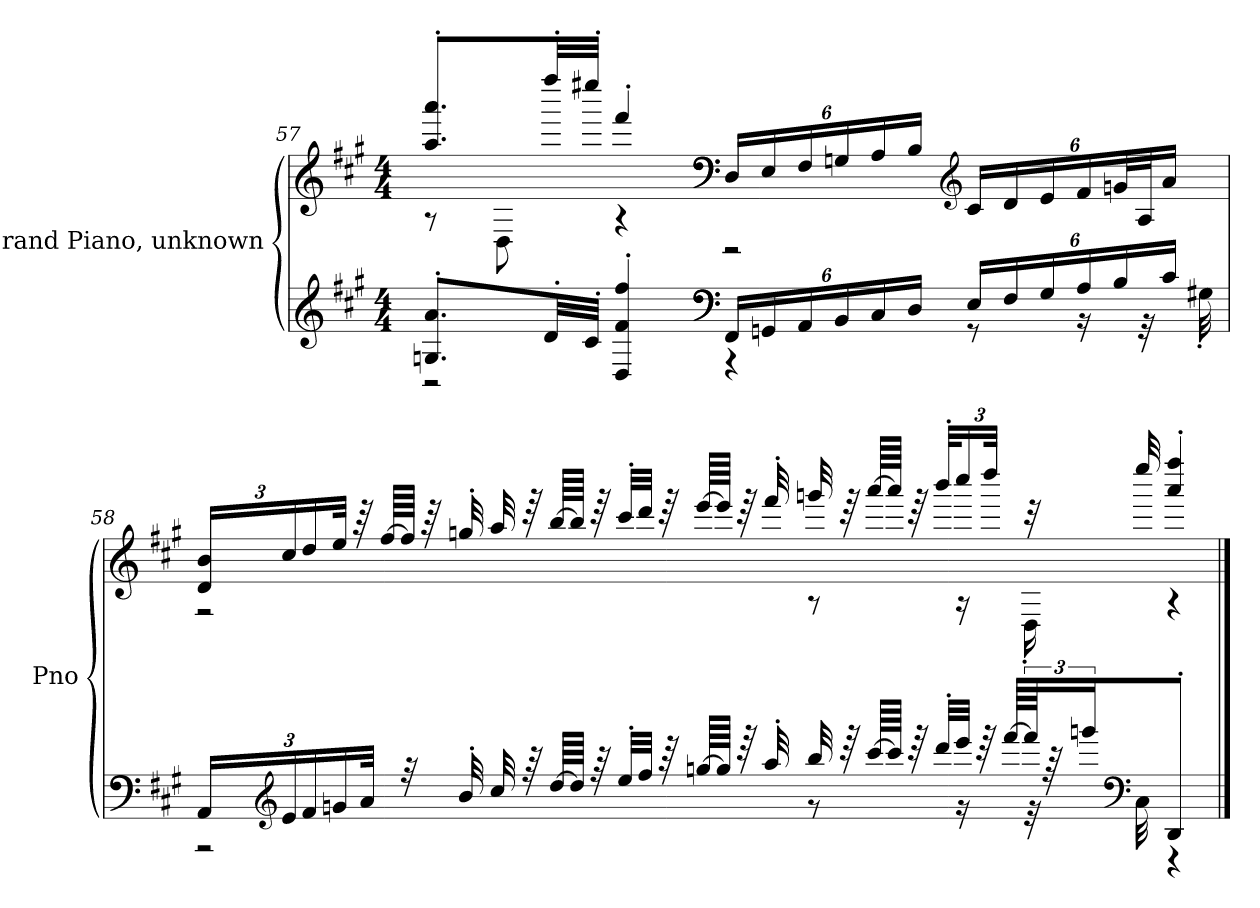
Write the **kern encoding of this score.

**kern	**kern
*part1	*part1
*staff2	*staff1
*I"Grand Piano, unknown	*
*I'Pno	*
!!LO:LB:g=z
*clefG2	*clefG2
*k[f#c#g#]	*k[f#c#g#]
*M4/4	*M4/4
=57	=57
*^	*^
8.Gn/' 8.a/'L	2r	8.aa/' 8.aaa/'L	8r
.	.	.	8D\
32d'/LL	.	32ffff#'/LL	.
32c#'/JJJ	.	32eeee#X'/JJJ	.
4D/' 4f#/' 4ff#/'	.	4fff#'/	4r
*clefF4	*	*clefF4	*
*Xbrackettup	*	*Xbrackettup	*
24FF#/LL	4r	24D/LL	2r
24GGn/	.	24E/	.
24AA/	.	24F#/	.
24BB/	.	24Gn/	.
24C#/	.	24A/	.
24D/JJ	.	24B/JJ	.
*	*	*clefG2	*
24E/LL	8r	24c#/LL	.
24F#/	.	24d/	.
24G/	.	24e/	.
24A/	16r	24f#/	.
24B/	.	48gn/L	.
.	32r	48A/J	.
24c#/JJ	.	24a/JJ	.
.	32G#X'\	.	.
!!LO:LB:g=z	!!
=58	=58	=58	=58
24AA/LL	2r	24d/ 24b/LL	2r
*clefG2	*	*	*
24e/	.	24cc#/	.
24f#/	.	24dd/	.
24gn/	.	32ee/JJk	.
.	.	64r	.
48a/JJk	.	.	.
.	.	[64ff#/LLLL	.
32r	.	64ff#/JJJJ]	.
.	.	64r	.
32b'/	.	32ggn'/	.
32cc#/	.	32aa/	.
64r	.	64r	.
[64dd/LLLL	.	[64bb/LLLL	.
64dd/JJJJ]	.	64bb/JJJJ]	.
64r	.	64r	.
32ee'/LLL	.	32ccc#'/LLL	.
32ff#/JJJ	.	32ddd/JJJ	.
64r	.	64r	.
[64ggn/LLLL	.	[64eee/LLLL	.
64gg/JJJJ]	.	64eee/JJJJ]	.
64r	.	64r	.
32aa'/	.	32fff#'/	.
32bb/	8r	32gggn/	8r
64r	.	64r	.
[64ccc#/LLLL	.	[64aaa/LLLL	.
64ccc#/JJJJ]	.	64aaa/JJJJ]	.
64r	.	64r	.
32ddd'/LLL	.	32bbb'/KLL	.
32eee/JJJ	16r	24cccc#/	16r
64r	.	.	.
.	.	48dddd/JJk	.
[64fff#/LLLL	.	.	.
*brackettup	*	*	*
96fff#/JJJJ]	32r	32r	16D'\
96r	.	.	.
24gggn/	.	.	.
*clefF4	*	*	*
.	32C#\	32eeee/	.
4DD'/	4r	4aaa/' 4ffff#/'	4r
*v	*v	*	*
*	*v	*v
==	==
*-	*-
